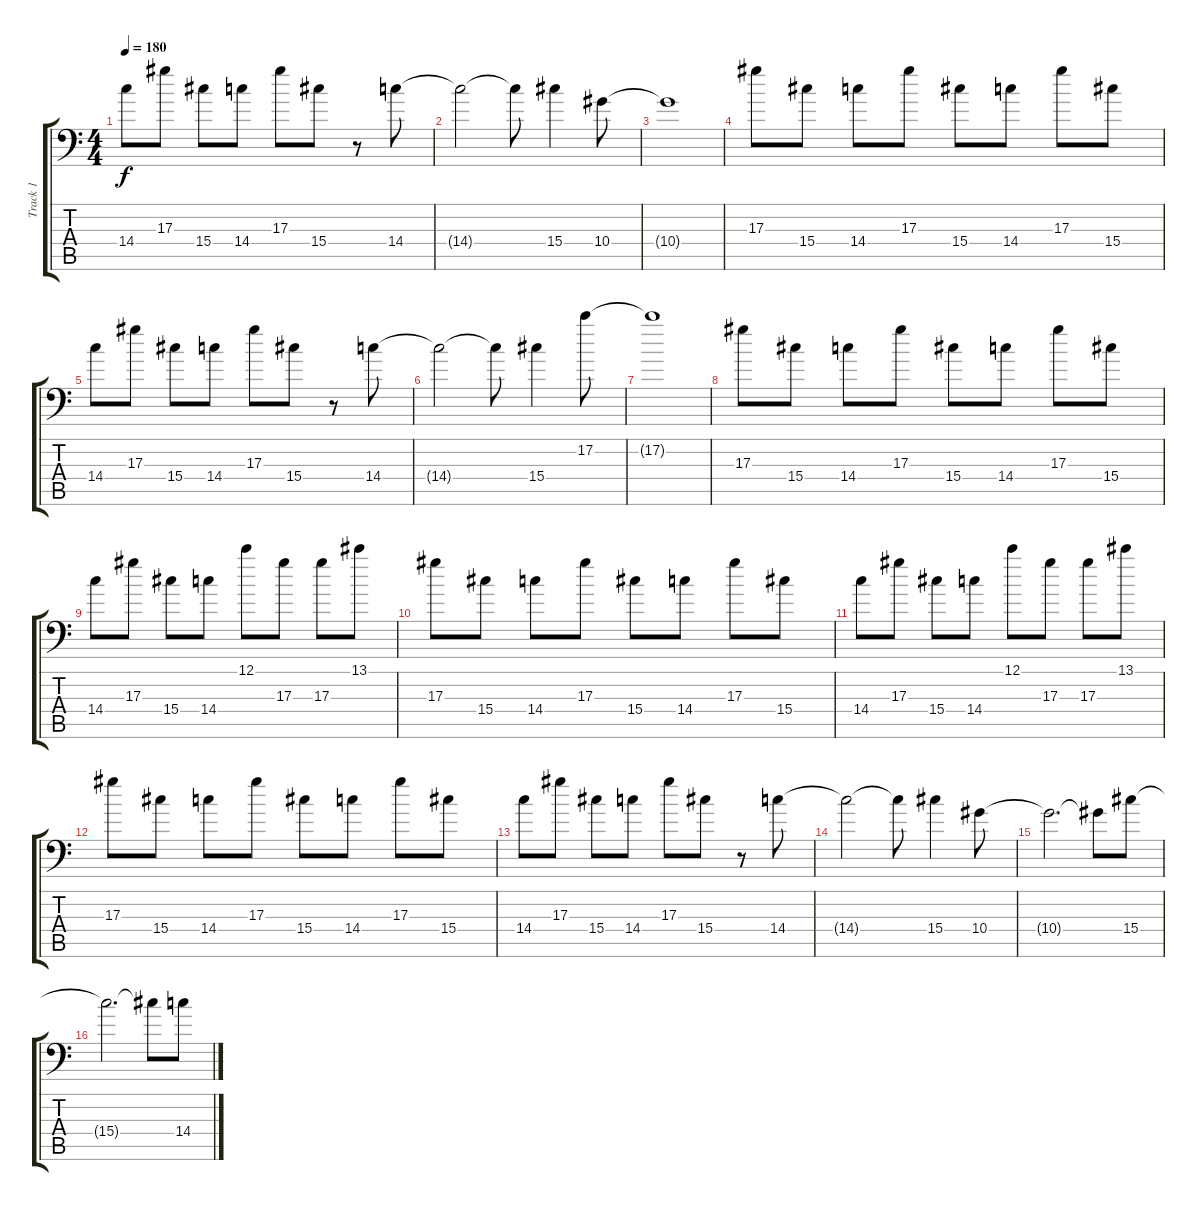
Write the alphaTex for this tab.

\track ("Track 1" "Track 1") {instrument overdrivenguitar}
\staff {score tabs}
\tuning (C4 G3 Eb3 Bb2 F2 Bb1) {hide}
\ts (4 4)
\tempo 180
\clef f4
\ks c
14.4.8{dy f} 17.3.8 15.4.8 14.4.8 17.3.8 15.4.8 r.8 14.4.8 |
14.4{t}.2 14.4{t}.8 15.4.4 10.4.8 |
10.4{t}.1 |
17.3.8{volume 11} 15.4.8 14.4.8 17.3.8 15.4.8 14.4.8 17.3.8 15.4.8 |
14.4.8 17.3.8 15.4.8 14.4.8 17.3.8 15.4.8 r.8 14.4.8 |
14.4{t}.2 14.4{t}.8 15.4.4 17.2.8 |
17.2{t}.1 |
17.3.8 15.4.8 14.4.8 17.3.8 15.4.8 14.4.8 17.3.8 15.4.8 |
14.4.8 17.3.8 15.4.8 14.4.8 12.1.8 17.3.8 17.3.8 13.1.8 |
17.3.8 15.4.8 14.4.8 17.3.8 15.4.8 14.4.8 17.3.8 15.4.8 |
14.4.8 17.3.8 15.4.8 14.4.8 12.1.8 17.3.8 17.3.8 13.1.8 |
17.3.8{volume 11} 15.4.8 14.4.8 17.3.8 15.4.8 14.4.8 17.3.8 15.4.8 |
14.4.8 17.3.8 15.4.8 14.4.8 17.3.8 15.4.8 r.8 14.4.8 |
14.4{t}.2 14.4{t}.8 15.4.4 10.4.8 |
10.4{t}.2{d} 10.4{t}.8 15.4.8 |
15.4{t}.2{d} 15.4{t}.8 14.4.8
